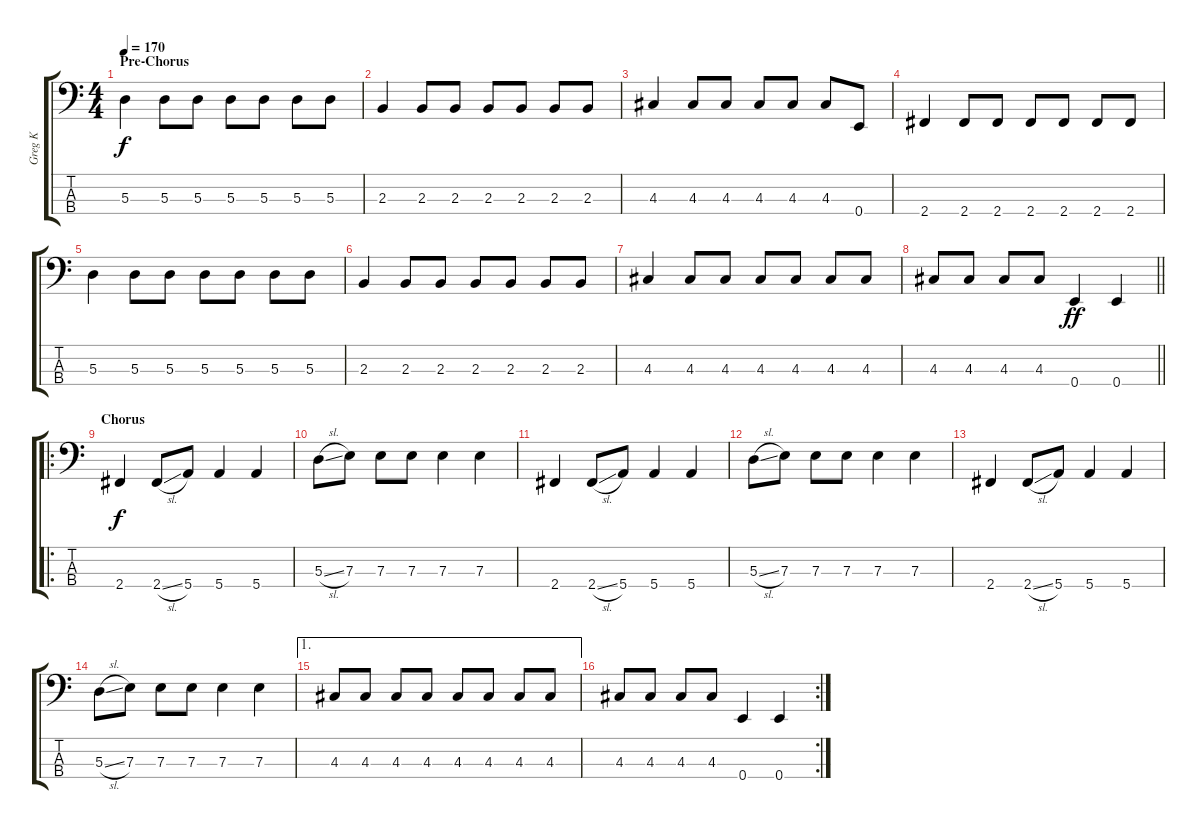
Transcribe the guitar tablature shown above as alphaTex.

\track ("Greg K" "Greg K") {instrument electricbasspick}
\staff {score tabs}
\tuning (G2 D2 A1 E1) {hide}
\ts (4 4)
\section ("" "Pre-Chorus")
\tempo 170
\clef f4
\ks c
5.3.4{dy f} 5.3.8 5.3.8 5.3.8 5.3.8 5.3.8 5.3.8 |
2.3.4 2.3.8 2.3.8 2.3.8 2.3.8 2.3.8 2.3.8 |
4.3.4 4.3.8 4.3.8 4.3.8 4.3.8 4.3.8 0.4.8 |
2.4.4 2.4.8 2.4.8 2.4.8 2.4.8 2.4.8 2.4.8 |
5.3.4 5.3.8 5.3.8 5.3.8 5.3.8 5.3.8 5.3.8 |
2.3.4 2.3.8 2.3.8 2.3.8 2.3.8 2.3.8 2.3.8 |
4.3.4 4.3.8 4.3.8 4.3.8 4.3.8 4.3.8 4.3.8 |
\barLineRight lightlight
4.3.8 4.3.8 4.3.8 4.3.8 0.4.4{dy ff} 0.4.4 |
\ro
\section ("" "Chorus")
2.4.4{dy f} 2.4{sl}.8 5.4.8 5.4.4 5.4.4 |
5.3{sl}.8 7.3.8 7.3.8 7.3.8 7.3.4 7.3.4 |
2.4.4 2.4{sl}.8 5.4.8 5.4.4 5.4.4 |
5.3{sl}.8 7.3.8 7.3.8 7.3.8 7.3.4 7.3.4 |
2.4.4 2.4{sl}.8 5.4.8 5.4.4 5.4.4 |
5.3{sl}.8 7.3.8 7.3.8 7.3.8 7.3.4 7.3.4 |
\ae 1
4.3.8 4.3.8 4.3.8 4.3.8 4.3.8 4.3.8 4.3.8 4.3.8 |
\rc 2
4.3.8 4.3.8 4.3.8 4.3.8 0.4.4 0.4.4
